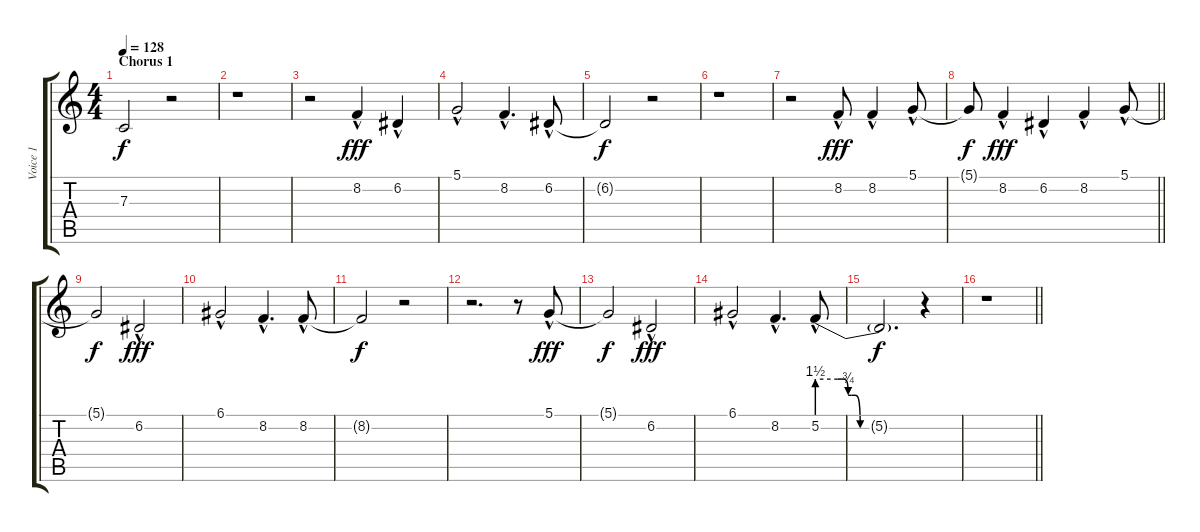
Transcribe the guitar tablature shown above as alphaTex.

\track ("Voice 1" "Voice 1") {instrument flute}
\staff {score tabs}
\tuning (D4 A3 F3 C3 G2 C2) {hide}
\ts (4 4)
\section ("" "Chorus 1")
\tempo 128
\clef g2
\ks c
7.3{t}.2{dy f} r.2 |
r.1 |
r.2 8.2{hac}.4{dy fff} 6.2{hac}.4 |
5.1{hac}.2 8.2{hac}.4{d} 6.2{hac}.8 |
6.2{t}.2{dy f} r.2 |
r.1 |
r.2 8.2{hac}.8{dy fff} 8.2{hac}.4 5.1{hac}.8 |
\barLineRight lightlight
5.1{t}.8{dy f} 8.2{hac}.4{dy fff} 6.2{hac}.4 8.2{hac}.4 5.1{hac}.8 |
5.1{t}.2{dy f} 6.2{hac}.2{dy fff} |
6.1{hac}.2 8.2{hac}.4{d} 8.2{hac}.8 |
8.2{t}.2{dy f} r.2 |
r.2{d} r.8 5.1{hac}.8{dy fff} |
5.1{t}.2{dy f} 6.2{hac}.2{dy fff} |
6.1{hac}.2 8.2{hac}.4{d} 5.2{be (custom 0 6 12 6 15 6 18 3 20 3 22 3 25 0 30 0 60 0) hac}.8 |
5.2{t}.2{d dy f} r.4 |
\barLineRight lightlight
r.1
